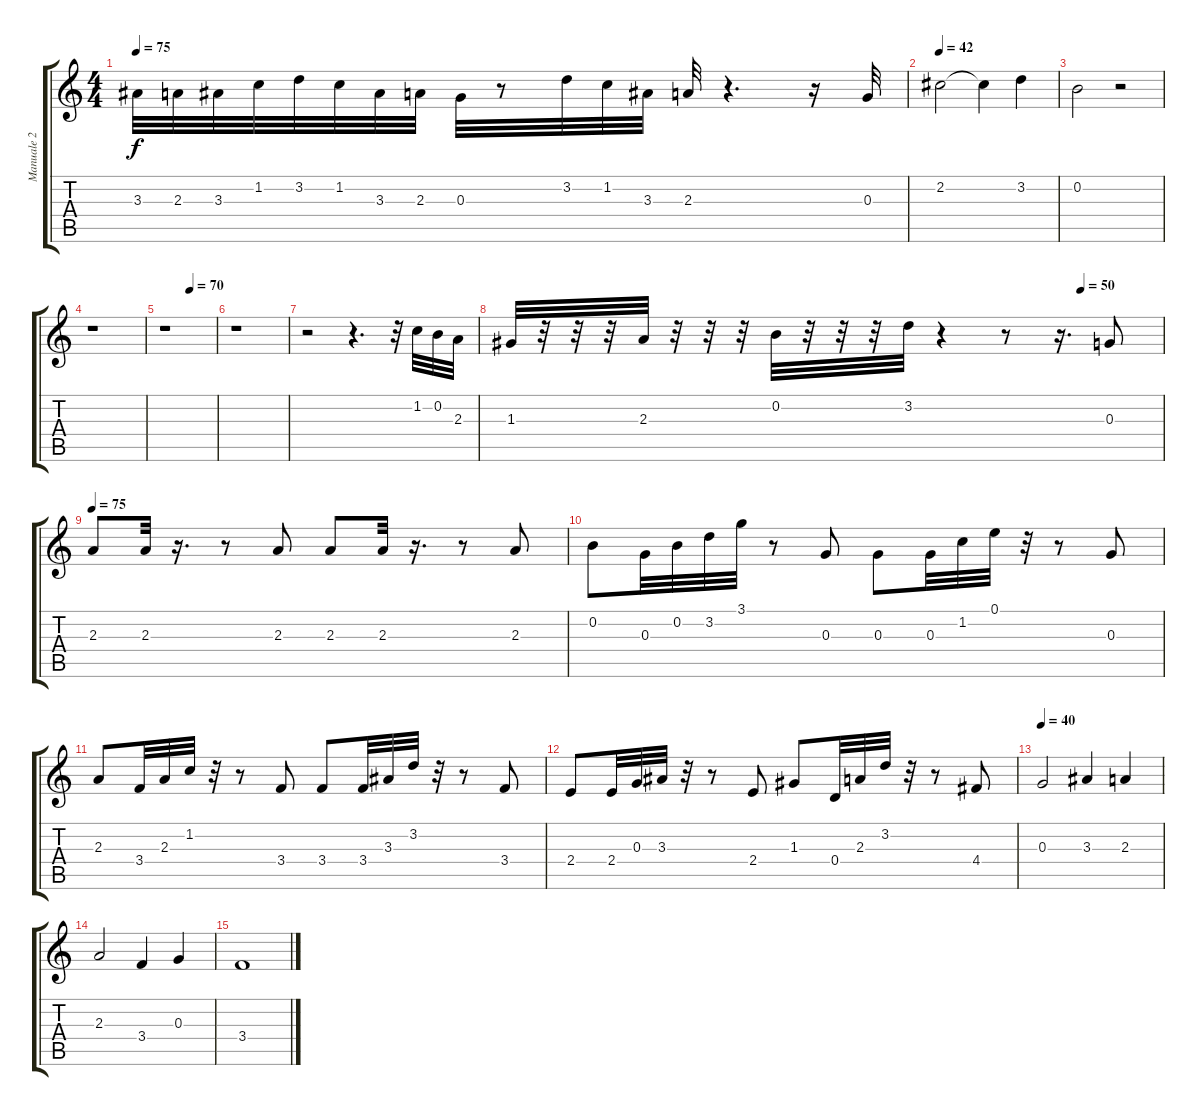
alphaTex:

\track ("Manuale 2" "Manuale 2") {instrument overdrivenguitar}
\staff {score tabs}
\tuning (E4 B3 G3 D3 A2 E2) {hide}
\ts (4 4)
\tempo 75
\clef g2
\ks c
3.3.32{dy f} 2.3.32 3.3.32 1.2.32 3.2.32 1.2.32 3.3.32 2.3.32 0.3.32 r.8 3.2.32 1.2.32 3.3.32 2.3.32 r.4{d} r.16 0.3.32 |
\tempo 42
2.2.2 2.2{t}.4 3.2.4 |
0.2.2 r.2 |
r.1 |
\tempo (70 0.5)
r.1 |
r.1 |
r.2 r.4{d} r.32 1.2.32 0.2.32 2.3.32 |
\tempo (50 0.875)
1.3.32 r.32 r.32 r.32 2.3.32 r.32 r.32 r.32 0.2.32 r.32 r.32 r.32 3.2.32 r.4 r.8 r.16{d} 0.3.8 |
\tempo 75
2.3.8 2.3.32 r.16{d} r.8 2.3.8 2.3.8 2.3.32 r.16{d} r.8 2.3.8 |
0.2.8 0.3.32 0.2.32 3.2.32 3.1.32 r.8 0.3.8 0.3.8 0.3.32 1.2.32 0.1.32 r.32 r.8 0.3.8 |
2.3.8 3.4.32 2.3.32 1.2.32 r.32 r.8 3.4.8 3.4.8 3.4.32 3.3.32 3.2.32 r.32 r.8 3.4.8 |
2.4.8 2.4.32 0.3.32 3.3.32 r.32 r.8 2.4.8 1.3.8 0.4.32 2.3.32 3.2.32 r.32 r.8 4.4.8 |
\tempo 40
0.3.2 3.3.4 2.3.4 |
2.3.2 3.4.4 0.3.4 |
3.4.1
